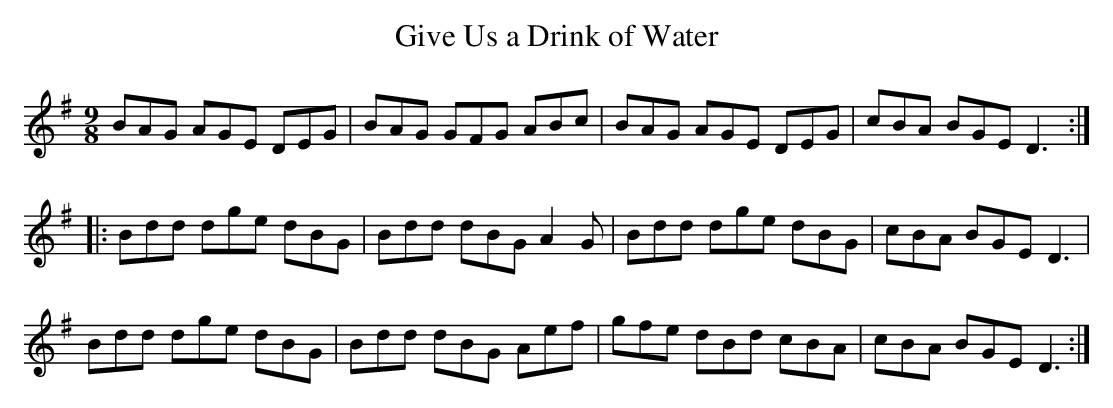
X:1
T:Give Us a Drink of Water
M:9/8
L:1/8
K:G
BAG AGE DEG | BAG GFG ABc | BAG AGE DEG | cBA BGE D3 ::
Bdd dge dBG | Bdd dBG A2G | Bdd dge dBG | cBA BGE D3 |
Bdd dge dBG | Bdd dBG Aef | gfe dBd cBA | cBA BGE D3 :|
